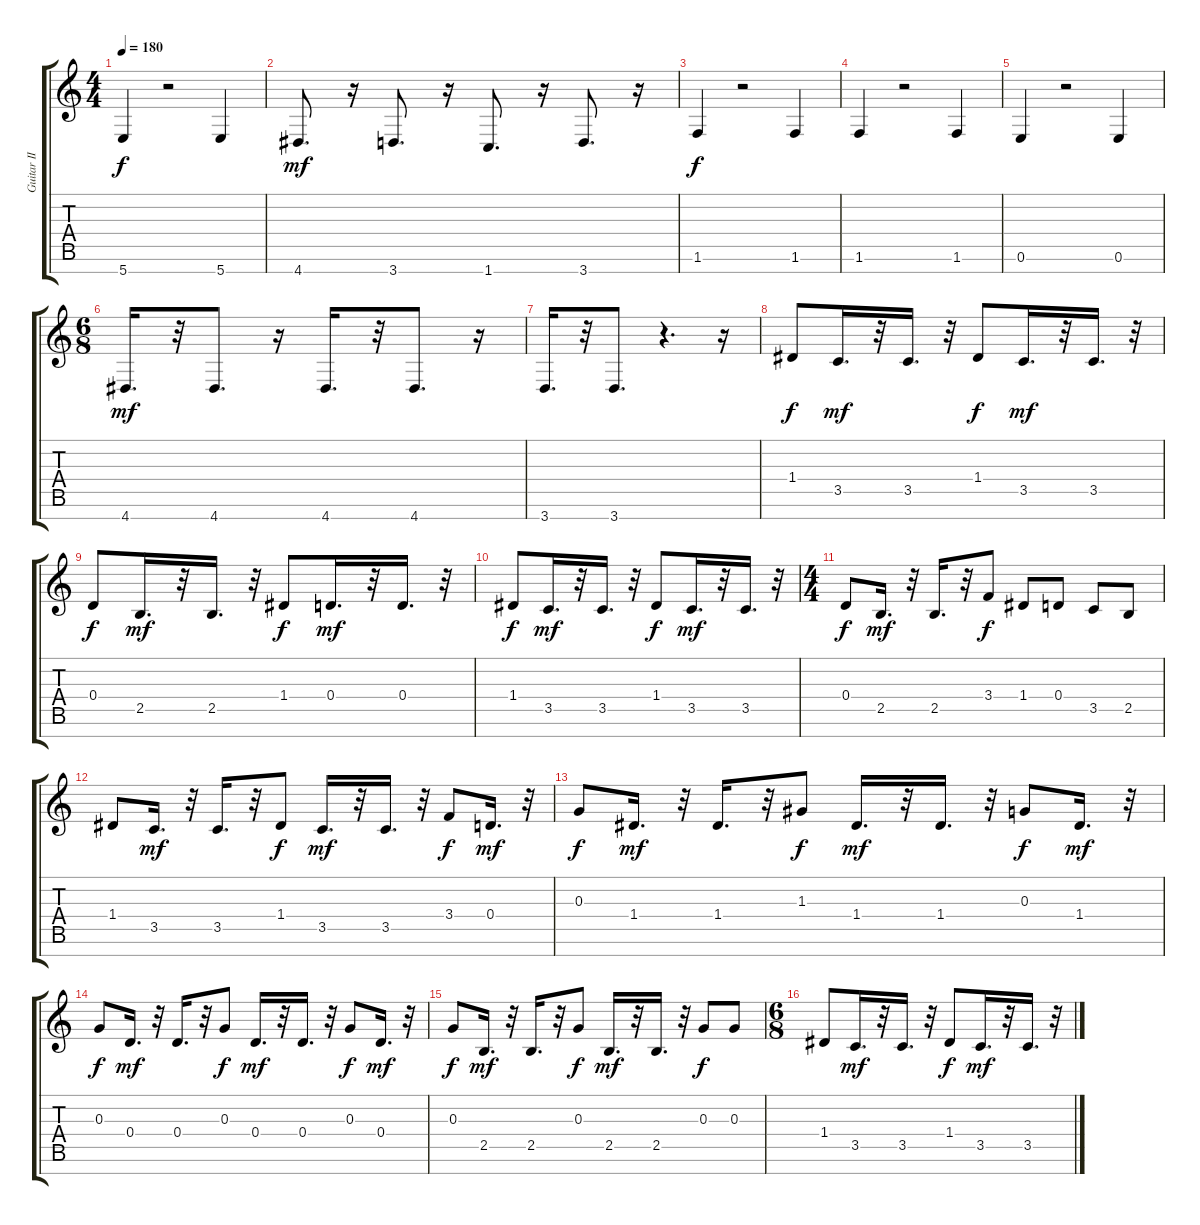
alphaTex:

\track ("Guitar II" "Guitar II") {instrument distortionguitar}
\staff {score tabs}
\tuning (E4 B3 G3 D3 A2 E2 B1) {hide}
\ts (4 4)
\tempo 180
\clef g2
\ks c
5.7.4{dy f} r.2 5.7.4 |
4.7.8{d dy mf} r.16 3.7.8{d} r.16 1.7.8{d} r.16 3.7.8{d} r.16 |
1.6.4{dy f} r.2 1.6.4 |
1.6.4 r.2 1.6.4 |
0.6.4 r.2 0.6.4 |
\ts (6 8)
4.7.16{d dy mf} r.32 4.7.8{d} r.16 4.7.16{d} r.32 4.7.8{d} r.16 |
3.7.16{d} r.32 3.7.8{d} r.4{d} r.16 |
1.4.8{dy f} 3.5.16{d dy mf} r.32 3.5.16{d} r.32 1.4.8{dy f} 3.5.16{d dy mf} r.32 3.5.16{d} r.32 |
0.4.8{dy f} 2.5.16{d dy mf} r.32 2.5.16{d} r.32 1.4.8{dy f} 0.4.16{d dy mf} r.32 0.4.16{d} r.32 |
1.4.8{dy f} 3.5.16{d dy mf} r.32 3.5.16{d} r.32 1.4.8{dy f} 3.5.16{d dy mf} r.32 3.5.16{d} r.32 |
\ts (4 4)
0.4.8{dy f} 2.5.16{d dy mf} r.32 2.5.16{d} r.32 3.4.8{dy f} 1.4.8 0.4.8 3.5.8 2.5.8 |
1.4.8 3.5.16{d dy mf} r.32 3.5.16{d} r.32 1.4.8{dy f} 3.5.16{d dy mf} r.32 3.5.16{d} r.32 3.4.8{dy f} 0.4.16{d dy mf} r.32 |
0.3.8{dy f} 1.4.16{d dy mf} r.32 1.4.16{d} r.32 1.3.8{dy f} 1.4.16{d dy mf} r.32 1.4.16{d} r.32 0.3.8{dy f} 1.4.16{d dy mf} r.32 |
0.3.8{dy f} 0.4.16{d dy mf} r.32 0.4.16{d} r.32 0.3.8{dy f} 0.4.16{d dy mf} r.32 0.4.16{d} r.32 0.3.8{dy f} 0.4.16{d dy mf} r.32 |
0.3.8{dy f} 2.5.16{d dy mf} r.32 2.5.16{d} r.32 0.3.8{dy f} 2.5.16{d dy mf} r.32 2.5.16{d} r.32 0.3.8{dy f} 0.3.8 |
\ts (6 8)
1.4.8 3.5.16{d dy mf} r.32 3.5.16{d} r.32 1.4.8{dy f} 3.5.16{d dy mf} r.32 3.5.16{d} r.32
